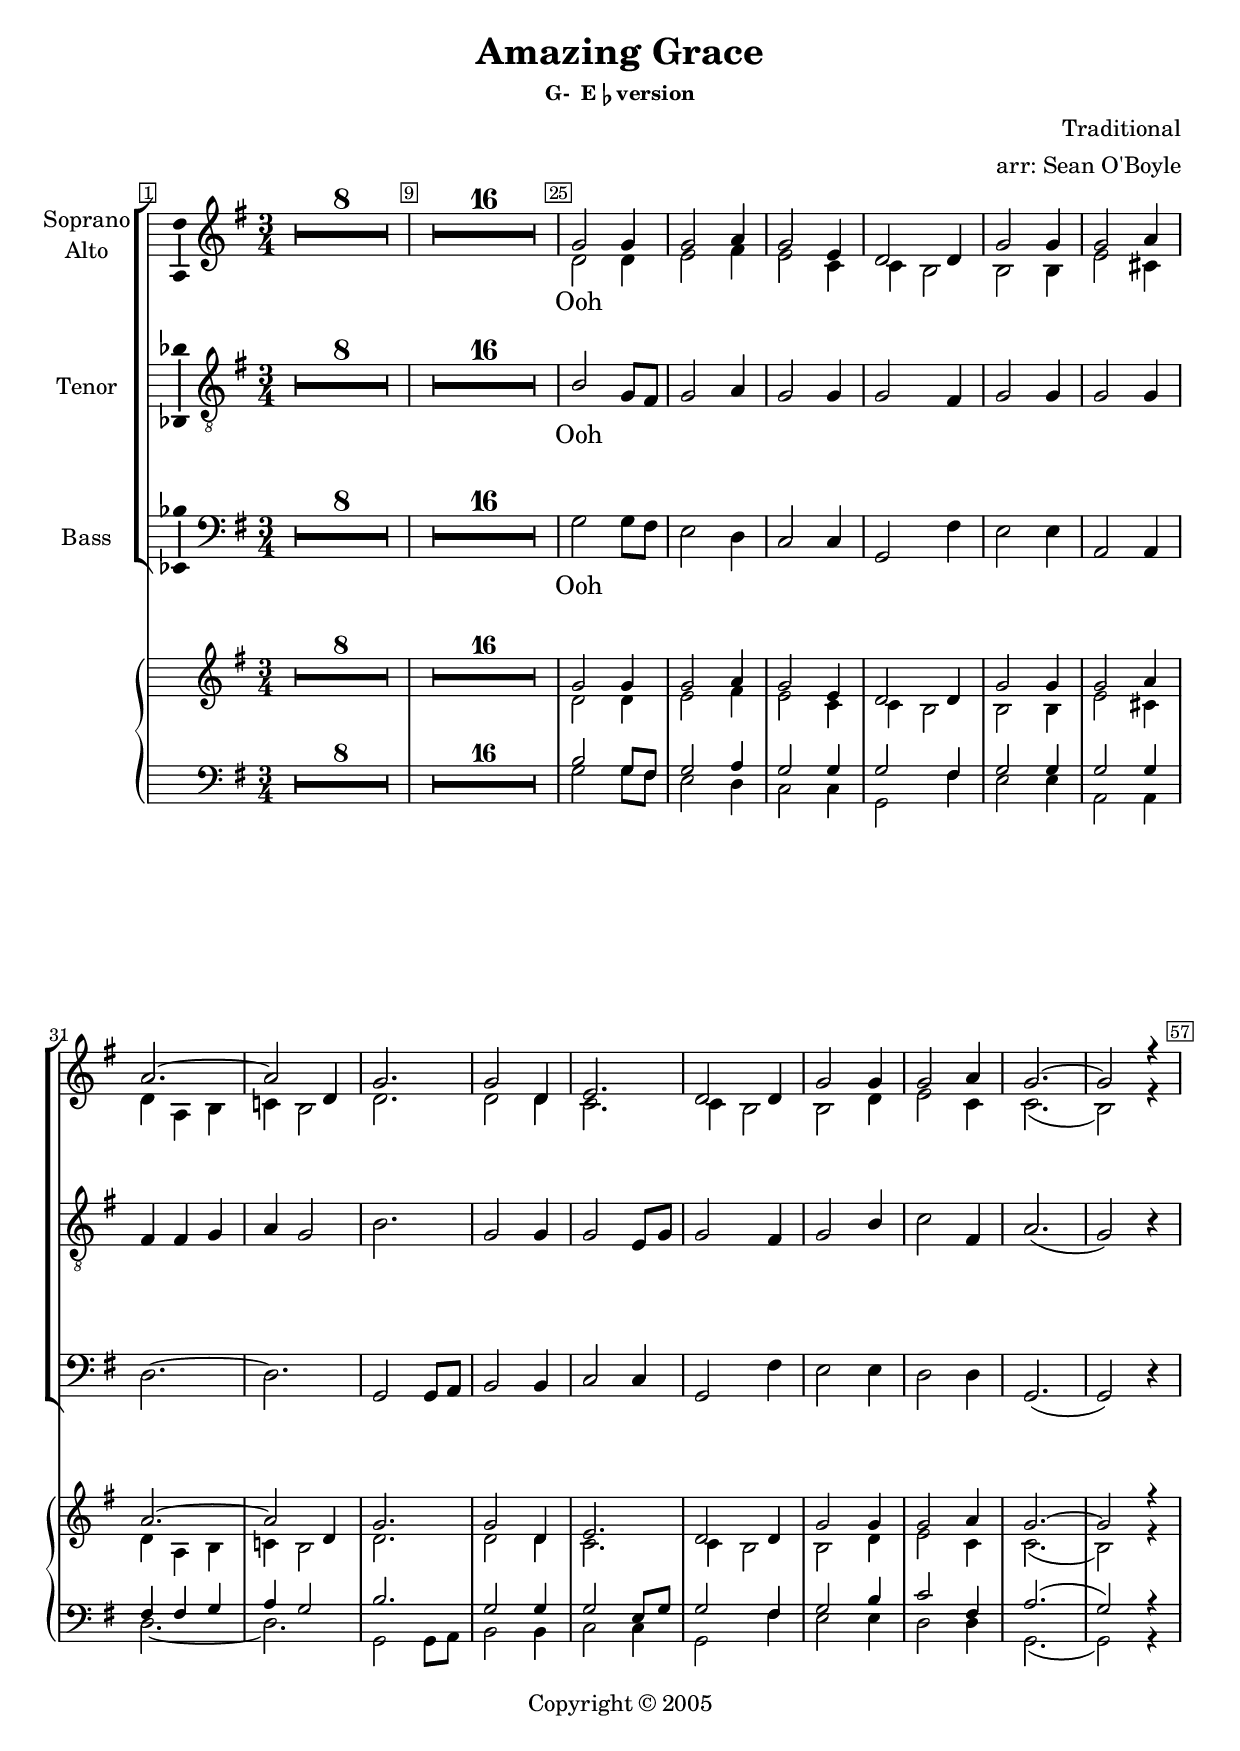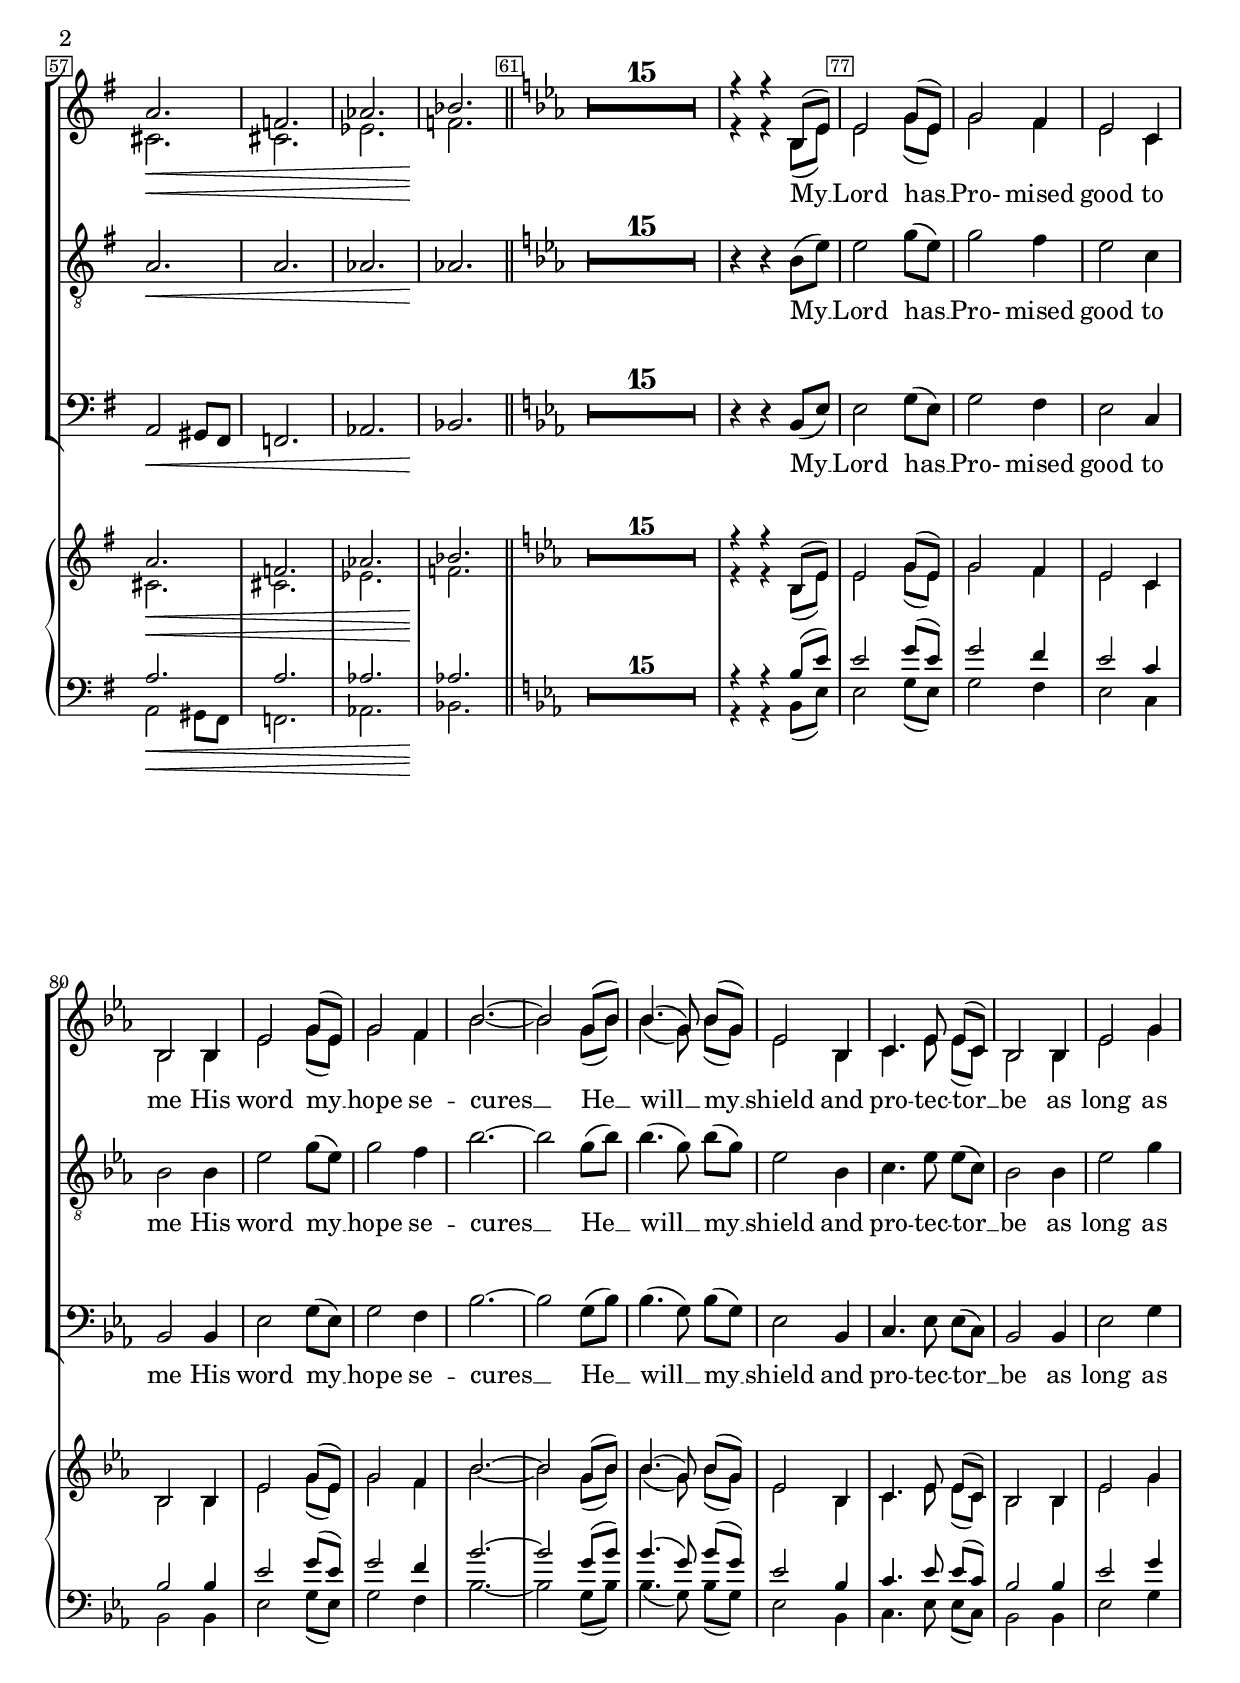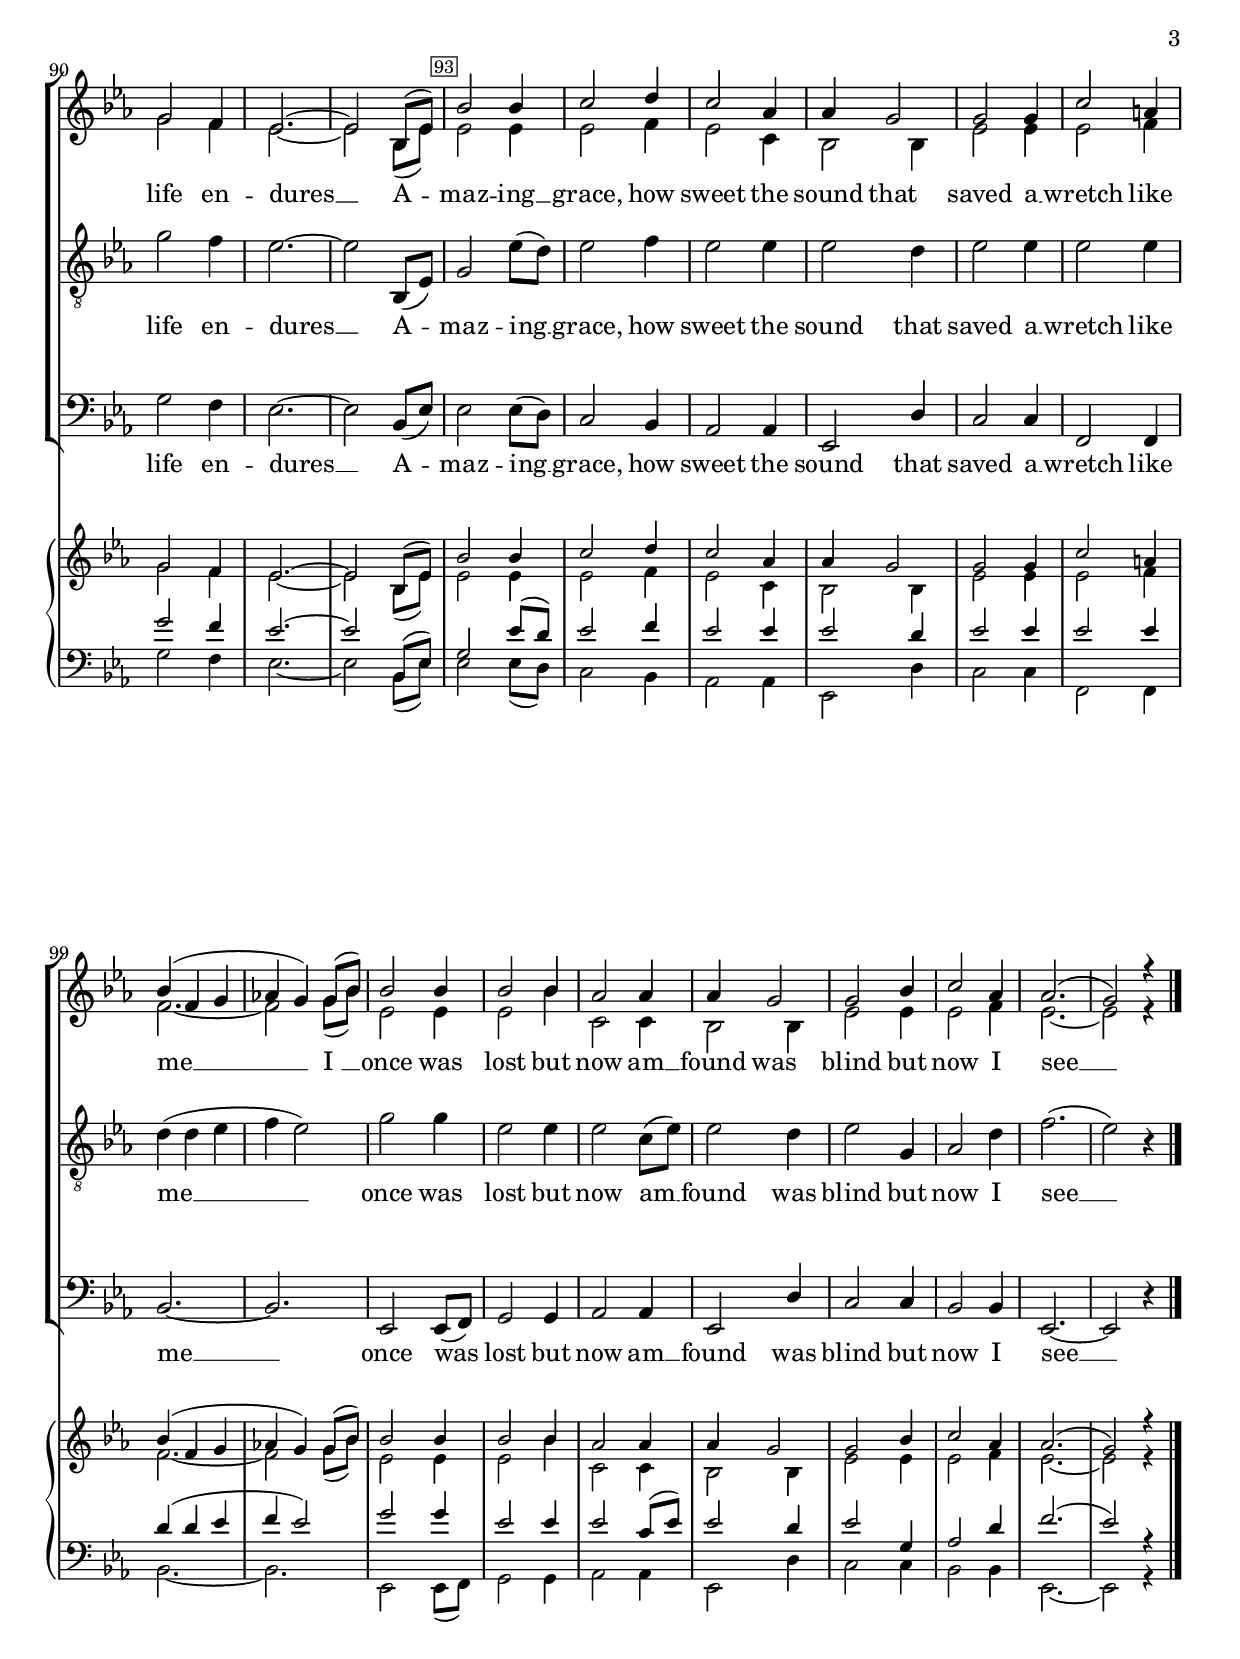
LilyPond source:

\version "2.18.2"

% Amazing Grace

\header {
  title = "Amazing Grace"
  subsubtitle = \markup { "G-  E"\flat "version" } % \eyeglasses \sharp
  composer = "Traditional"
  arranger = "arr: Sean O'Boyle"
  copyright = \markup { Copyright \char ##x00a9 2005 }
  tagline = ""
}

\layout {
  \context {
    \Voice
    \consists "Melody_engraver"
    \override Stem #'neutral-direction = #'()
  }
}

\layout {
  \context { \ChoirStaff
    \override StaffGrouper #'staff-staff-spacing
      #'basic-distance = #13.5
    \override StaffGrouper #'staff-staff-spacing
      #'stretchability = #4
    \override StaffGrouper #'staffgroup-staff-spacing
      #'basic-distance = #12.5
    \override StaffGrouper #'staffgroup-staff-spacing
      #'stretchability = #4
  }
}

easyHeads = { \easyHeadsOff }

AmazingGrace_GlobalStart = {
  \key g \major
  \time 3/4
  \set Score.skipBars = ##t
  \override MultiMeasureRest.expand-limit = #1
  \override Score.BarNumber.break-visibility = #all-visible % #end-of-line-invisible
  \bar ""
  \set Score.tempoHideNote = ##t
  \tempo 4 = 60
  \override Score.BarNumber.self-alignment-X = #CENTER
  \easyHeads
}

AmazingGrace_MiddleKeyChange = { \key ees \major }

AmazingGrace_SopranoStartOosNotes = \relative c'' {
  \AmazingGrace_GlobalStart
\set Score.barNumberVisibility = #all-bar-numbers-visible
    \override Score.BarNumber.stencil
    = #(make-stencil-boxer 0.1 0.25 ly:text-interface::print)
  R2.*8 |
  R2.*16 |
  % 25
  g2 g4 |
  \override Score.BarNumber.stencil = #ly:text-interface::print
  \override Score.BarNumber.break-visibility = #begin-of-line-visible

  % 26
  g2 a4 |
  % 27
  g2 e4 |
  % 28
  d2 d4  |
  % 29
  g2 g4 |
  % 30
  g2 a4 |
  % 31
  a2.~ |
  % 32
  a2 d,4 |
  % 33
  g2. |
  % 34
  g2 d4 |
  % 35
  e2. |
  % 36
  d2 d4 |
  % 37
  g2 g4 |
  % 38
  g2 a4 |
  % 39
  g2.~ |
  % 40 - 56

  \set Score.currentBarNumber = #56
  g2 r4 |
  \set Score.barNumberVisibility = #all-bar-numbers-visible
  \override Score.BarNumber.stencil = #(make-stencil-boxer 0.1 0.25 ly:text-interface::print)
  \override Score.BarNumber.break-visibility = #all-visible

  %57
  a2. \< |

  \override Score.BarNumber.stencil = #ly:text-interface::print
  \override Score.BarNumber.break-visibility = #begin-of-line-visible

  f |
  aes |
  bes \! |
  \set Score.barNumberVisibility = #all-bar-numbers-visible
  \override Score.BarNumber.stencil = #(make-stencil-boxer 0.1 0.25 ly:text-interface::print)
  \override Score.BarNumber.break-visibility = #all-visible

}

AmazingGrace_AltoStartOosNotes = \relative c' {
  \AmazingGrace_GlobalStart
  s2.*8 |
  s2.*16 |
  % 25
  d2 d4 |
  % 26
  e2 fis4 |
  % 27
  e2 c4 |
  % 28
  c b2  |
  % 29
  b b4 |
  % 30
  e2 cis4 |
  % 31
  d4 a b |
  % 32
  c! b2 |
  % 33
  d2. |
  % 34
  d2 d4 |
  % 35
  c2. |
  % 36
  c4 b2 |
  % 37
  b d4 |
  % 38
  e2 c4 |
  % 39
  c2.( |
  % 41-56
  \set Score.currentBarNumber = #56
  b2) r4 |
  %57
  cis2. \< |
  cis |
  ees |
  f \! |
}

AmazingGrace_TenorStartOosNotes = \relative c' {
  \AmazingGrace_GlobalStart
  R2.*8 |
  R2.*16 |
  % 25
  b2 g8 fis |
  % 26
  g2 a4 |
  % 27
  g2 g4 |
  % 28
  g2 fis4 |
  % 29
  g2 g4 |
  % 30
  g2 g4 |
  % 31
  fis4 fis g |
  % 32
  a g2 |
  % 33
  b2. |
  % 34
  g2 g4 |
  % 35
  g2 e8 g |
  % 36
  g2 fis4 |
  % 37
  g2 b4 |
  % 38
  c2 fis,4 |
  % 39
  a2.( |
  % 40-56
  \set Score.currentBarNumber = #56
  g2) r4 |
  % 57
  a2.\< | a | aes | aes\! |
}

AmazingGrace_BassStartOosNotes = \relative c' {
  \AmazingGrace_GlobalStart
  R2.*8 |
  R2.*16 |
  % 25
  g2 g8 fis |
  % 26
  e2 d4 |
  % 27
  c2 c4 |
  % 28
  g2 fis'4 |
  % 29
  e2 e4 |
  % 30
  a,2 a4 |
  % 31
  d2.~ |
  % 32
  d |
  % 33
  g,2 g8 a |
  % 34
  b2 b4 |
  % 35
  c2 c4 |
  % 36
  g2 fis'4 |
  % 37
  e2 e4 |
  % 38
  d2 d4 |
  % 39
  g,2.( |
  % 40-56
  g2) r4 |
  % 57
  a2\< gis8 fis |
  f2.| aes | bes\!
}

AmazingGrace_Soprano_Alto_Tenor_Bass_SharedStartNotes = \relative c' {
  \bar "||"
  \AmazingGrace_MiddleKeyChange

  R2.*15 |
  % 76
  \override Score.BarNumber.stencil = #ly:text-interface::print
  \override Score.BarNumber.break-visibility = #begin-of-line-visible
  r4 r bes8( ees) | % My

  \set Score.barNumberVisibility = #all-bar-numbers-visible
  \override Score.BarNumber.stencil = #(make-stencil-boxer 0.1 0.25 ly:text-interface::print)
  \override Score.BarNumber.break-visibility = #all-visible
  % 77
  ees2 g8( ees)
  \override Score.BarNumber.stencil = #ly:text-interface::print
  \override Score.BarNumber.break-visibility = #begin-of-line-visible
  | % Lord has
  % 78
  g2 f4 | % Pro - mised
  % 79
  ees2 c4 | % good to
  % 80
  bes2 bes4 | % me His
  % 81
  ees2 g8( ees) | % word my_
  % 82
  g2 f4 | % hope se -
  % 83
  bes2.~ | % cures -
  bes2 g8( bes) | %  - He -
  bes4.( g8) bes8([ g)] | % will _ my _
  ees2 bes4 | % shield and
  c4. ees8 ees([ c)] | % pro - tec tor _
  bes2 bes4 | % be as
  ees2 g4 | % long as
  g2 f4 | % life  en -
  ees2.~ | % dures _
  ees2
}

AmazingGrace_SopranoNotes = \relative c' {
  \AmazingGrace_SopranoStartOosNotes
  \AmazingGrace_Soprano_Alto_Tenor_Bass_SharedStartNotes

  \set Score.barNumberVisibility = #all-bar-numbers-visible
  \override Score.BarNumber.stencil = #(make-stencil-boxer 0.1 0.25 ly:text-interface::print)
  \override Score.BarNumber.break-visibility = #all-visible
  bes8( ees) | % _ a-
  bes'2 bes4 | %maz - ing
  \override Score.BarNumber.stencil = #ly:text-interface::print
  \override Score.BarNumber.break-visibility = #begin-of-line-visible
  c2 d4 | % grace, how
  c2 aes4 | % sweet the
  aes4 g2 | % sound that
  g2 g4 | % saved a
  c2 a4 | % wretch like
  bes( f g  | % me
  aes! g) g8( bes) | % I
  bes2 bes4 | % once was
  bes2 bes4 | % lost but
  aes2 aes4 | % now am
  aes4 g2 | % found was
  g2 bes4 | % blind but
  c2 aes4 | % now i
  aes2.( | g2) r4 \bar "|." % see
}

AmazingGrace_AltoNotes = \relative c' {
  \AmazingGrace_AltoStartOosNotes
  \AmazingGrace_Soprano_Alto_Tenor_Bass_SharedStartNotes

  bes8( ees) | % _ a-
  ees2 ees4 | %maz - ing
  ees2 f4 | % grace, how
  ees2 c4 | % sweet the
  bes2 bes4 | % sound that
  ees2  ees4 | % saved a
  ees2 f4 | % wretch like
  f2.~  | % me
  f2 g8( bes) | % I
  ees,2 ees4 | % once was
  ees2 bes'4 | % lost but
  c,2 c4 | % now am
  bes2 bes4 | % found was
  ees2 ees4 | % blind but
  ees2 f4 | % now i
  ees2.~ | ees2 r4 \bar "|." % see
}

AmazingGrace_TenorNotes = \relative c' {
  \AmazingGrace_TenorStartOosNotes
  \AmazingGrace_Soprano_Alto_Tenor_Bass_SharedStartNotes

  bes,8( ees) | % _ a-
  g2 ees'8( d) | %maz - ing
  ees2 f4 | % grace, how
  ees2 ees4 | % sweet the
  ees2 d4 | % sound that
  ees2  ees4 | % saved a
  ees2 ees4 | % wretch like
  d4( d ees | % me
  f ees2) | % I
  g2 g4 | % once was
  ees2 ees4 | % lost but
  ees2 c8( ees) | % now am
  ees2 d4 | % found was
  ees2 g,4 | % blind but
  aes2 d4 | % now i
  f2.( | ees2) r4 \bar "|." % see
}

AmazingGrace_BassNotes = \relative c' {
  \AmazingGrace_BassStartOosNotes
  \transpose bes bes, { \AmazingGrace_Soprano_Alto_Tenor_Bass_SharedStartNotes }

  bes,8( ees) | % _ a-
  ees2 ees8( d) | %maz - ing
  c2 bes4 | % grace, how
  aes2 aes4 | % sweet the
  ees2 d'4 | % sound that
  c2  c4 | % saved a
  f,2 f4 | % wretch like
  bes2.~ | % me
  bes | % I
  ees,2 ees8( f) | % once was
  g2 g4 | % lost but
  aes2 aes4 | % now am
  ees2 d'4 | % found was
  c2 c4 | % blind but
  bes2 bes4 | % now i
  ees,2.~ | ees2 r4 \bar "|." % see
}

AmazingGrace_SharedWordsPartOne = \lyricmode {
  My __
  % 77
  | Lord has __
  % 78
  | Pro- mised
  % 79
  | good to
  % 80
  | me His
  % 81
  | word my __
  % 82
  | hope se --
  % 83
  | cures __ He __
  | will __ my __
  | shield and
  | pro -- tec -- tor __
  | be as
  | long as
  | life  en --
  | dures __

  A --
  | maz -- ing __
  | grace, how
  | sweet the
  | sound that
  | saved a __
  | wretch like
  | me __ __ __ __
}

AmazingGrace_SharedWordsPartTwo = \lyricmode {
  | once was
  | lost but
  | now am __
  | found was
  | blind but
  | now I
  | see __
}

AmazingGrace_SopranoWords = \lyricmode {
  Ooh \repeat unfold 28 { \skip 4 }
  \AmazingGrace_SharedWordsPartOne
   I_ __
  \AmazingGrace_SharedWordsPartTwo
}

AmazingGrace_AltoWords = \lyricmode {
  Ooh \repeat unfold 31 { \skip 4 }
  \AmazingGrace_SharedWordsPartOne
   I_ __
  \AmazingGrace_SharedWordsPartTwo
}

AmazingGrace_TenorWords = \lyricmode {
  Ooh \repeat unfold 34 { \skip 4 }
  \AmazingGrace_SharedWordsPartOne
  % No I
  \AmazingGrace_SharedWordsPartTwo
}

AmazingGrace_BassWords = \lyricmode {
  Ooh \repeat unfold 33 { \skip 4 }
  \AmazingGrace_SharedWordsPartOne
  % No I
  \AmazingGrace_SharedWordsPartTwo
}

AmazingGrace_Soprano = {
  \AmazingGrace_SopranoNotes
  % Music follows here.

}

AmazingGrace_Alto = \relative c' {
  \AmazingGrace_AltoNotes
  % Music follows here.

}

AmazingGrace_Tenor = \relative c' {
  \AmazingGrace_TenorNotes
  % Music follows here.

}

AmazingGrace_Bass = \relative c {
  \AmazingGrace_BassNotes
  % Music follows here.

}

AmazingGrace_SopranoVerse =  {
  \AmazingGrace_SopranoWords
}

AmazingGrace_AltoVerse = {
  \AmazingGrace_AltoWords
}

AmazingGrace_TenorVerse = {
  \AmazingGrace_TenorWords
}

AmazingGrace_BassVerse = {
  \AmazingGrace_BassWords
}

AmazingGrace_PianoReduction = \new PianoStaff \with {
  fontSize = #-1
  \override StaffSymbol #'staff-space = #(magstep -1)
%  \override StaffSymbol #'thickness = #(magstep -1.5)

%  \override StaffGrouper #'staff-staff-spacing #'basic-distance = #0
%  \override StaffGrouper #'staff-staff-spacing #'padding = #1.2
%  \override StaffGrouper #'staff-staff-spacing #'stretchability = #9
} <<
  \new Staff \with {
    \consists "Mark_engraver"
    \consists "Metronome_mark_engraver"
    \remove "Staff_performer"
  } {
    #(set-accidental-style 'piano)
    <<
      \AmazingGrace_Soprano \\
      \AmazingGrace_Alto
    >>
  }
  \new Staff \with {
    \remove "Staff_performer"
  } {
    \clef bass
    #(set-accidental-style 'piano)
    <<
      \AmazingGrace_Tenor \\
      \AmazingGrace_Bass
    >>
  }
>>

rehearsalMidi = #
(define-music-function
 (parser location name midiInstrument lyrics) (string? string? ly:music?)
 #{
   \unfoldRepeats <<
     \new Staff = "soprano" \new Voice = "soprano" { \AmazingGrace_Soprano }
     \new Staff = "alto" \new Voice = "alto" { \AmazingGrace_Alto }
     \new Staff = "tenor" \new Voice = "tenor" { \AmazingGrace_Tenor }
     \new Staff = "bass" \new Voice = "bass" { \AmazingGrace_Bass }
     \context Staff = $name {
       \set Score.midiMinimumVolume = #0.5
       \set Score.midiMaximumVolume = #0.5
       \set Score.tempoWholesPerMinute = #(ly:make-moment 100 4)
       \set Staff.midiMinimumVolume = #0.8
       \set Staff.midiMaximumVolume = #1.0
       \set Staff.midiInstrument = $midiInstrument
     }
     \new Lyrics \with {
       alignBelowContext = $name
     } \lyricsto $name $lyrics
   >>
 #})

%\score { << \new Staff << \new Voice { \compressFullBarRests R1*8 \bar "||" \break } >> >> }

\score {
  <<
    \new ChoirStaff <<
      %{
      %}

      \new Staff = "Sops and Alto" \with {
        midiInstrument = "choir aahs"
        instrumentName = \markup \center-column { "Soprano" "Alto" }
        \consists "Ambitus_engraver"
      }
     <<
       \new Voice = "AmazingGrace_Soprano" { \voiceOne \AmazingGrace_Soprano  }
       \new Voice = "AmazingGrace_Alto" { \voiceTwo \AmazingGrace_Alto  }
     >>

     \new Lyrics \with {
       \override VerticalAxisGroup #'staff-affinity = #CENTER
     } \lyricsto "AmazingGrace_Soprano" \AmazingGrace_SopranoVerse

      %{
      \new Staff \with {
        midiInstrument = "choir aahs"
        instrumentName = "Alto"
        \consists "Ambitus_engraver"
      } { \AmazingGrace_Alto }
      \addlyrics { \AmazingGrace_AltoVerse }
      %}
      %{
      %}
      \new Staff = "Tenor" \with {
        midiInstrument = "choir aahs"
        instrumentName = "Tenor"
        \consists "Ambitus_engraver"
      }  { \clef "treble_8" \AmazingGrace_Tenor }
      \addlyrics { \AmazingGrace_TenorVerse }

      \new Staff = "Bass" \with {
        midiInstrument = "choir aahs"
        instrumentName = "Bass"
        \consists "Ambitus_engraver"
      } { \clef bass \AmazingGrace_Bass }
      \addlyrics { \AmazingGrace_BassVerse }
      %{
      %}
    >>
    \AmazingGrace_PianoReduction
  >>
  \layout { }
  \midi { }
}

% Rehearsal MIDI files:
\book {
  \bookOutputSuffix "soprano"
  \score {
    \rehearsalMidi "soprano" "soprano sax" \AmazingGrace_SopranoVerse
    \midi { }
  }
}

\book {
  \bookOutputSuffix "alto"
  \score {
    \rehearsalMidi "alto" "soprano sax" \AmazingGrace_AltoVerse
    \midi { }
  }
}

\book {
  \bookOutputSuffix "tenor"
  \score {
    \rehearsalMidi "tenor" "tenor sax" \AmazingGrace_TenorVerse
    \midi { }
  }
}

\book {
  \bookOutputSuffix "bass"
  \score {
    \rehearsalMidi "bass" "tenor sax" \AmazingGrace_BassVerse
    \midi { }
  }
}

%{
%}
